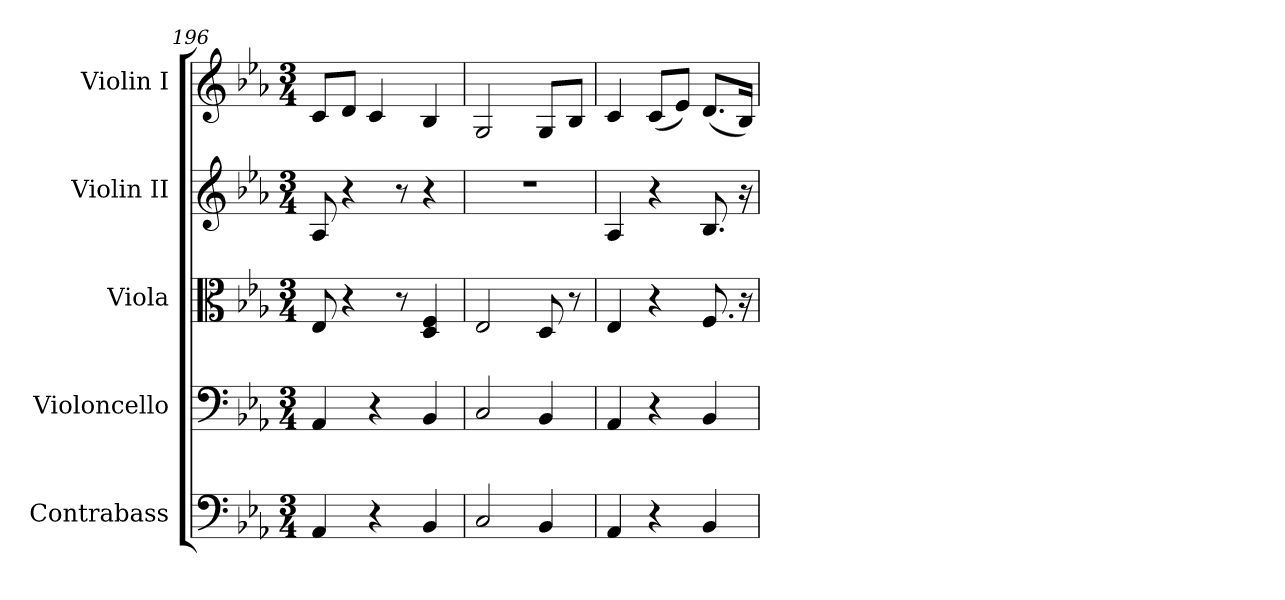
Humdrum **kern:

**kern	**kern	**kern	**kern	**kern
*part5	*part4	*part3	*part2	*part1
*staff5	*staff4	*staff3	*staff2	*staff1
*I"Contrabass	*I"Violoncello	*I"Viola	*I"Violin II	*I"Violin I
*I'Cb.	*I'Vc.	*I'Vla.	*I'Vln. II	*I'Vln. I
*clefF4	*clefF4	*clefC3	*clefG2	*clefG2
*ITrd7c12	*	*	*	*
*k[b-e-a-]	*k[b-e-a-]	*k[b-e-a-]	*k[b-e-a-]	*k[b-e-a-]
*M3/4	*M3/4	*M3/4	*M3/4	*M3/4
=196	=196	=196	=196	=196
4AAA-/	4AA-/	8E-/	8A-/	8c/L
.	.	4r	4r	8d/J
4r	4r	.	.	4c/
.	.	8r	8r	.
4BBB-/	4BB-/	4D/ 4F/	4r	4B-/
!!LO:PB:g=z
=197	=197	=197	=197	=197
2CC/	2C/	2E-/	2.r	2G/
4BBB-/	4BB-/	8D/	.	8G/L
.	.	8r	.	8B-/J
=198	=198	=198	=198	=198
4AAA-/	4AA-/	4E-/	4A-/	4c/
4r	4r	4r	4r	(<8c/L
.	.	.	.	8e-/J)
4BBB-/	4BB-/	8.F/	8.B-/	(<8.d/L
.	.	16r	16r	16B-/Jk)
=	=	=	=	=
*-	*-	*-	*-	*-
